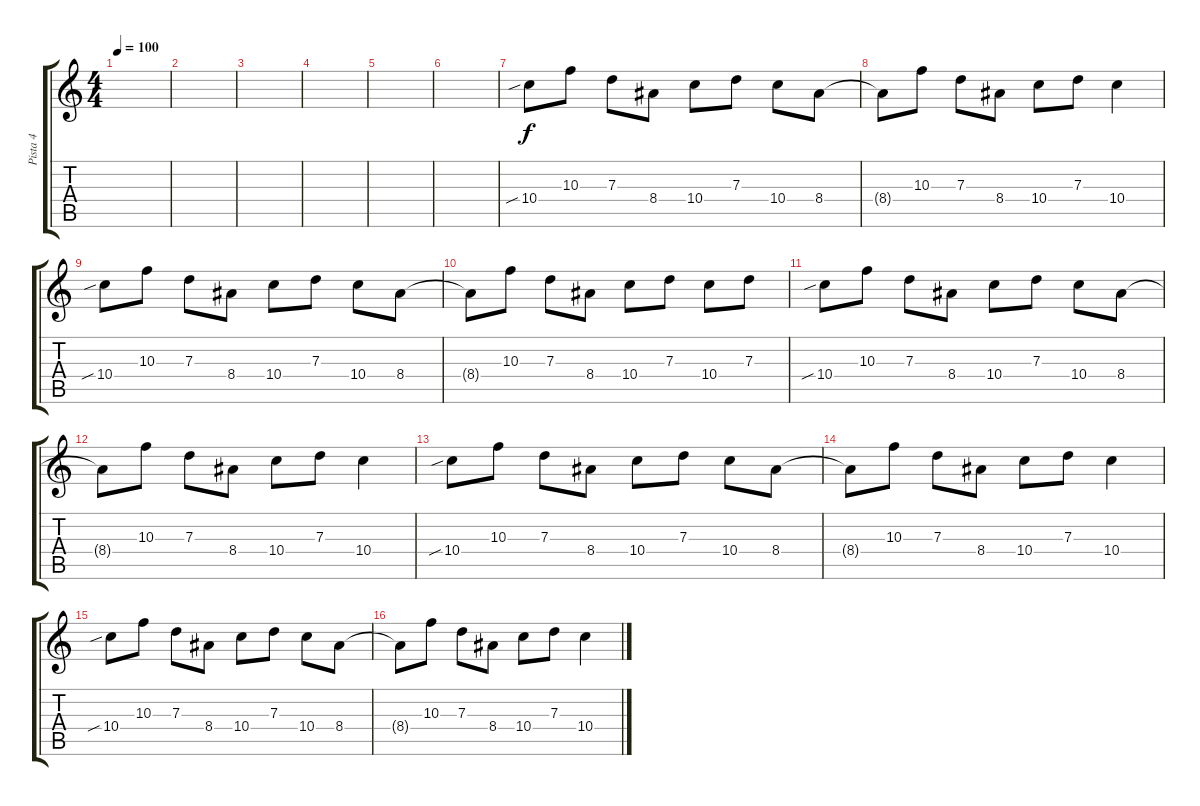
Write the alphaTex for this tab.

\track ("Pista 4" "Pista 4") {instrument electricguitarclean}
\staff {score tabs}
\tuning (E4 B3 G3 D3 A2 E2) {hide}
\ts (4 4)
\tempo 100
\clef g2
\ks c
|
|
|
|
|
|
10.4{sib}.8{volume 16} 10.3.8 7.3.8 8.4.8 10.4.8 7.3.8 10.4.8 8.4.8 |
8.4{t}.8 10.3.8 7.3.8 8.4.8 10.4.8 7.3.8 10.4.4 |
10.4{sib}.8 10.3.8 7.3.8 8.4.8 10.4.8 7.3.8 10.4.8 8.4.8 |
8.4{t}.8 10.3.8 7.3.8 8.4.8 10.4.8 7.3.8 10.4.8 7.3.8 |
10.4{sib}.8 10.3.8 7.3.8 8.4.8 10.4.8 7.3.8 10.4.8 8.4.8 |
8.4{t}.8 10.3.8 7.3.8 8.4.8 10.4.8 7.3.8 10.4.4 |
10.4{sib}.8 10.3.8 7.3.8 8.4.8 10.4.8 7.3.8 10.4.8 8.4.8 |
8.4{t}.8 10.3.8 7.3.8 8.4.8 10.4.8 7.3.8 10.4.4 |
10.4{sib}.8 10.3.8 7.3.8 8.4.8 10.4.8 7.3.8 10.4.8 8.4.8 |
8.4{t}.8 10.3.8 7.3.8 8.4.8 10.4.8 7.3.8 10.4.4
